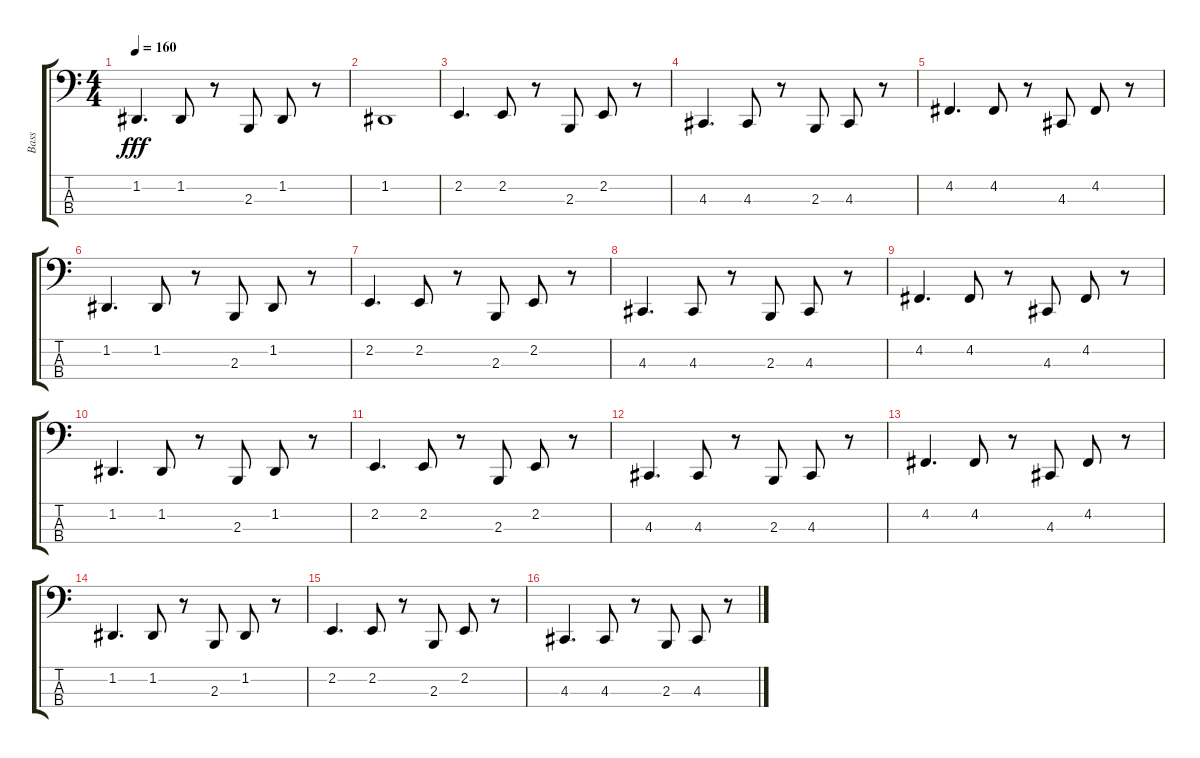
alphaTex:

\track ("Bass" "Bass") {instrument lead8bassandlead}
\staff {score tabs}
\tuning (G2 D2 A1 E1) {hide}
\ts (4 4)
\tempo 160
\clef f4
\ks c
1.2.4{d dy fff} 1.2.8 r.8 2.3.8 1.2.8 r.8 |
1.2.1 |
2.2.4{d} 2.2.8 r.8 2.3.8 2.2.8 r.8 |
4.3.4{d} 4.3.8 r.8 2.3.8 4.3.8 r.8 |
4.2.4{d} 4.2.8 r.8 4.3.8 4.2.8 r.8 |
1.2.4{d} 1.2.8 r.8 2.3.8 1.2.8 r.8 |
2.2.4{d} 2.2.8 r.8 2.3.8 2.2.8 r.8 |
4.3.4{d} 4.3.8 r.8 2.3.8 4.3.8 r.8 |
4.2.4{d} 4.2.8 r.8 4.3.8 4.2.8 r.8 |
1.2.4{d} 1.2.8 r.8 2.3.8 1.2.8 r.8 |
2.2.4{d} 2.2.8 r.8 2.3.8 2.2.8 r.8 |
4.3.4{d} 4.3.8 r.8 2.3.8 4.3.8 r.8 |
4.2.4{d} 4.2.8 r.8 4.3.8 4.2.8 r.8 |
1.2.4{d} 1.2.8 r.8 2.3.8 1.2.8 r.8 |
2.2.4{d} 2.2.8 r.8 2.3.8 2.2.8 r.8 |
4.3.4{d} 4.3.8 r.8 2.3.8 4.3.8 r.8
